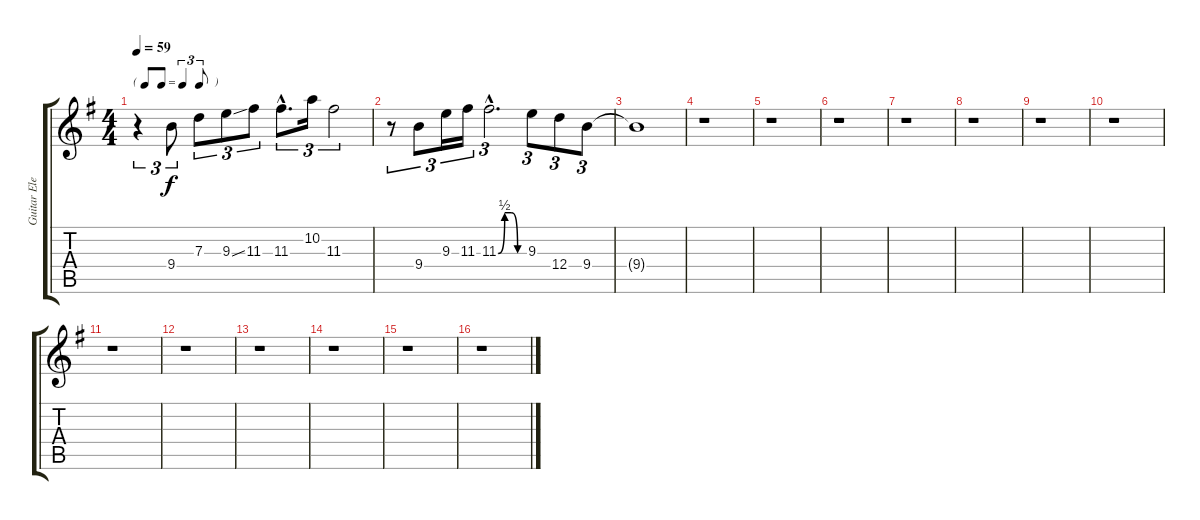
\track ("Guitar Elec. 1" "Guitar Ele") {instrument electricguitarjazz}
\staff {score tabs}
\tuning (E4 B3 G3 D3 A2 E2) {hide}
\ts (4 4)
\tf triplet8th
\tempo 59
\clef g2
\ks g
r.4{tu (3 2) dy f} 9.4.8{tu (3 2)} 7.3.8{tu (3 2)} 9.3{ss}.8{tu (3 2)} 11.3.8{tu (3 2)} 11.3{hac}.8{d tu (3 2)} 10.2.16{tu (3 2)} 11.3.2{tu (3 2)} |
r.8{tu (3 2)} 9.4.8{tu (3 2)} 9.3.16{tu (3 2)} 11.3.16{tu (3 2)} 11.3{be (custom 0 0 15 2 30 2 45 0 60 0) hac}.2{d tu (3 2)} 9.3.8{tu (3 2)} 12.4.8{tu (3 2)} 9.4.8{tu (3 2)} |
9.4{t}.1 |
r.1 |
r.1 |
r.1 |
r.1 |
r.1 |
r.1 |
r.1 |
r.1 |
r.1 |
r.1 |
r.1 |
r.1 |
r.1
